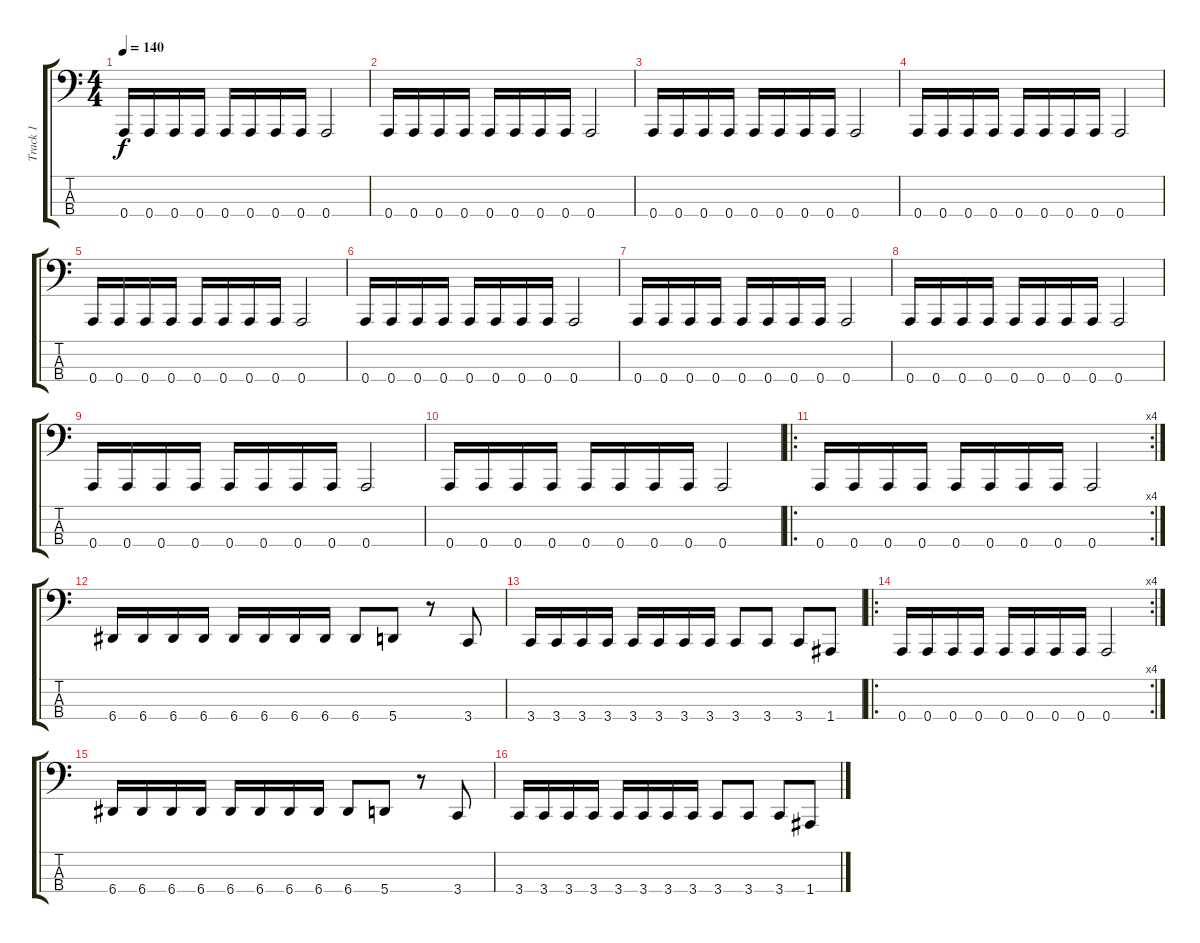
\track ("Track 1" "Track 1") {instrument electricbasspick}
\staff {score tabs}
\tuning (D2 A1 E1 A0) {hide}
\ts (4 4)
\tempo 140
\clef f4
\ks c
0.4.16{dy f instrument electricbasspick} 0.4.16 0.4.16 0.4.16 0.4.16 0.4.16 0.4.16 0.4.16 0.4.2 |
0.4.16 0.4.16 0.4.16 0.4.16 0.4.16 0.4.16 0.4.16 0.4.16 0.4.2 |
0.4.16 0.4.16 0.4.16 0.4.16 0.4.16 0.4.16 0.4.16 0.4.16 0.4.2 |
0.4.16 0.4.16 0.4.16 0.4.16 0.4.16 0.4.16 0.4.16 0.4.16 0.4.2 |
0.4.16 0.4.16 0.4.16 0.4.16 0.4.16 0.4.16 0.4.16 0.4.16 0.4.2 |
0.4.16 0.4.16 0.4.16 0.4.16 0.4.16 0.4.16 0.4.16 0.4.16 0.4.2 |
0.4.16 0.4.16 0.4.16 0.4.16 0.4.16 0.4.16 0.4.16 0.4.16 0.4.2 |
0.4.16 0.4.16 0.4.16 0.4.16 0.4.16 0.4.16 0.4.16 0.4.16 0.4.2 |
0.4.16 0.4.16 0.4.16 0.4.16 0.4.16 0.4.16 0.4.16 0.4.16 0.4.2 |
0.4.16 0.4.16 0.4.16 0.4.16 0.4.16 0.4.16 0.4.16 0.4.16 0.4.2 |
\ro
\rc 4
0.4.16 0.4.16 0.4.16 0.4.16 0.4.16 0.4.16 0.4.16 0.4.16 0.4.2 |
6.4.16 6.4.16 6.4.16 6.4.16 6.4.16 6.4.16 6.4.16 6.4.16 6.4.8 5.4.8 r.8 3.4.8 |
3.4.16 3.4.16 3.4.16 3.4.16 3.4.16 3.4.16 3.4.16 3.4.16 3.4.8 3.4.8 3.4.8 1.4.8 |
\ro
\rc 4
0.4.16 0.4.16 0.4.16 0.4.16 0.4.16 0.4.16 0.4.16 0.4.16 0.4.2 |
6.4.16 6.4.16 6.4.16 6.4.16 6.4.16 6.4.16 6.4.16 6.4.16 6.4.8 5.4.8 r.8 3.4.8 |
3.4.16 3.4.16 3.4.16 3.4.16 3.4.16 3.4.16 3.4.16 3.4.16 3.4.8 3.4.8 3.4.8 1.4.8
